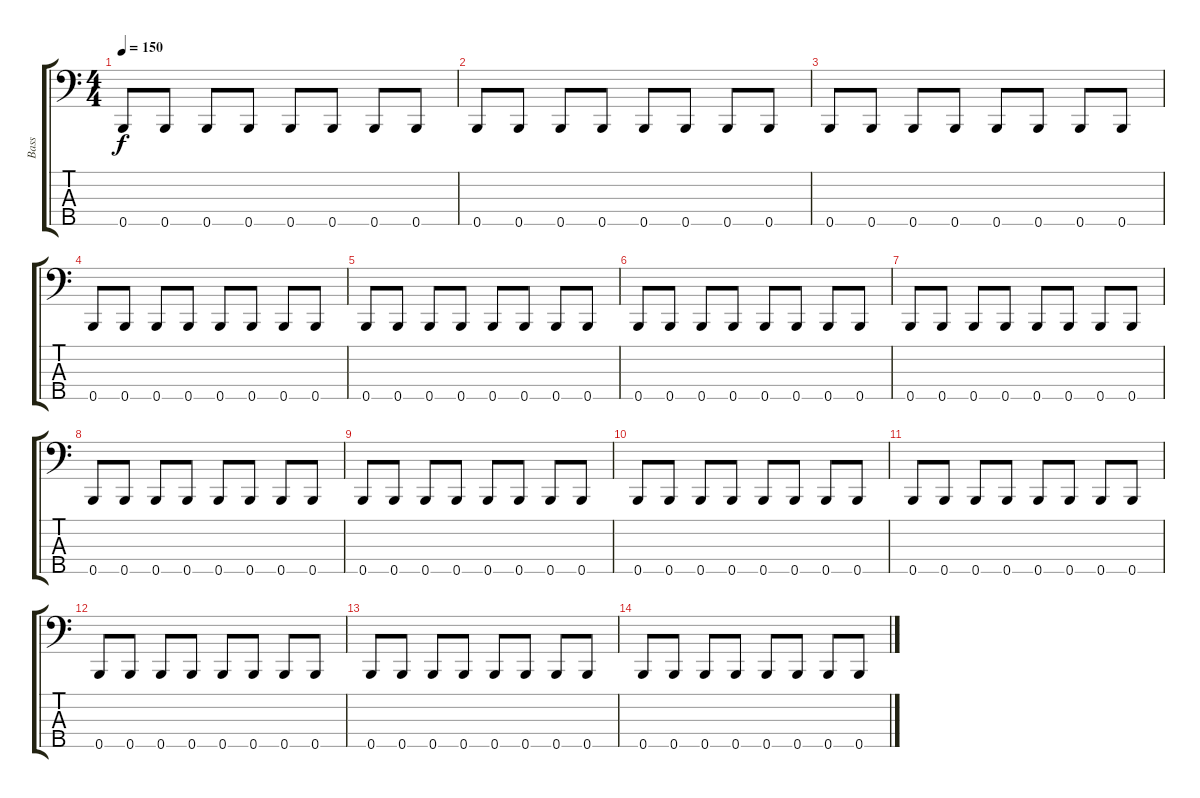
\track ("Bass" "Bass") {instrument electricbassfinger}
\staff {score tabs}
\tuning (G2 D2 A1 E1 B0) {hide}
\ts (4 4)
\tempo 150
\clef f4
\ks c
0.5.8{dy f} 0.5.8 0.5.8 0.5.8 0.5.8 0.5.8 0.5.8 0.5.8 |
0.5.8 0.5.8 0.5.8 0.5.8 0.5.8 0.5.8 0.5.8 0.5.8 |
0.5.8 0.5.8 0.5.8 0.5.8 0.5.8 0.5.8 0.5.8 0.5.8 |
0.5.8 0.5.8 0.5.8 0.5.8 0.5.8 0.5.8 0.5.8 0.5.8 |
0.5.8 0.5.8 0.5.8 0.5.8 0.5.8 0.5.8 0.5.8 0.5.8 |
0.5.8 0.5.8 0.5.8 0.5.8 0.5.8 0.5.8 0.5.8 0.5.8 |
0.5.8 0.5.8 0.5.8 0.5.8 0.5.8 0.5.8 0.5.8 0.5.8 |
0.5.8 0.5.8 0.5.8 0.5.8 0.5.8 0.5.8 0.5.8 0.5.8 |
0.5.8 0.5.8 0.5.8 0.5.8 0.5.8 0.5.8 0.5.8 0.5.8 |
0.5.8 0.5.8 0.5.8 0.5.8 0.5.8 0.5.8 0.5.8 0.5.8 |
0.5.8 0.5.8 0.5.8 0.5.8 0.5.8 0.5.8 0.5.8 0.5.8 |
0.5.8 0.5.8 0.5.8 0.5.8 0.5.8 0.5.8 0.5.8 0.5.8 |
0.5.8 0.5.8 0.5.8 0.5.8 0.5.8 0.5.8 0.5.8 0.5.8 |
0.5.8 0.5.8 0.5.8 0.5.8 0.5.8 0.5.8 0.5.8 0.5.8
